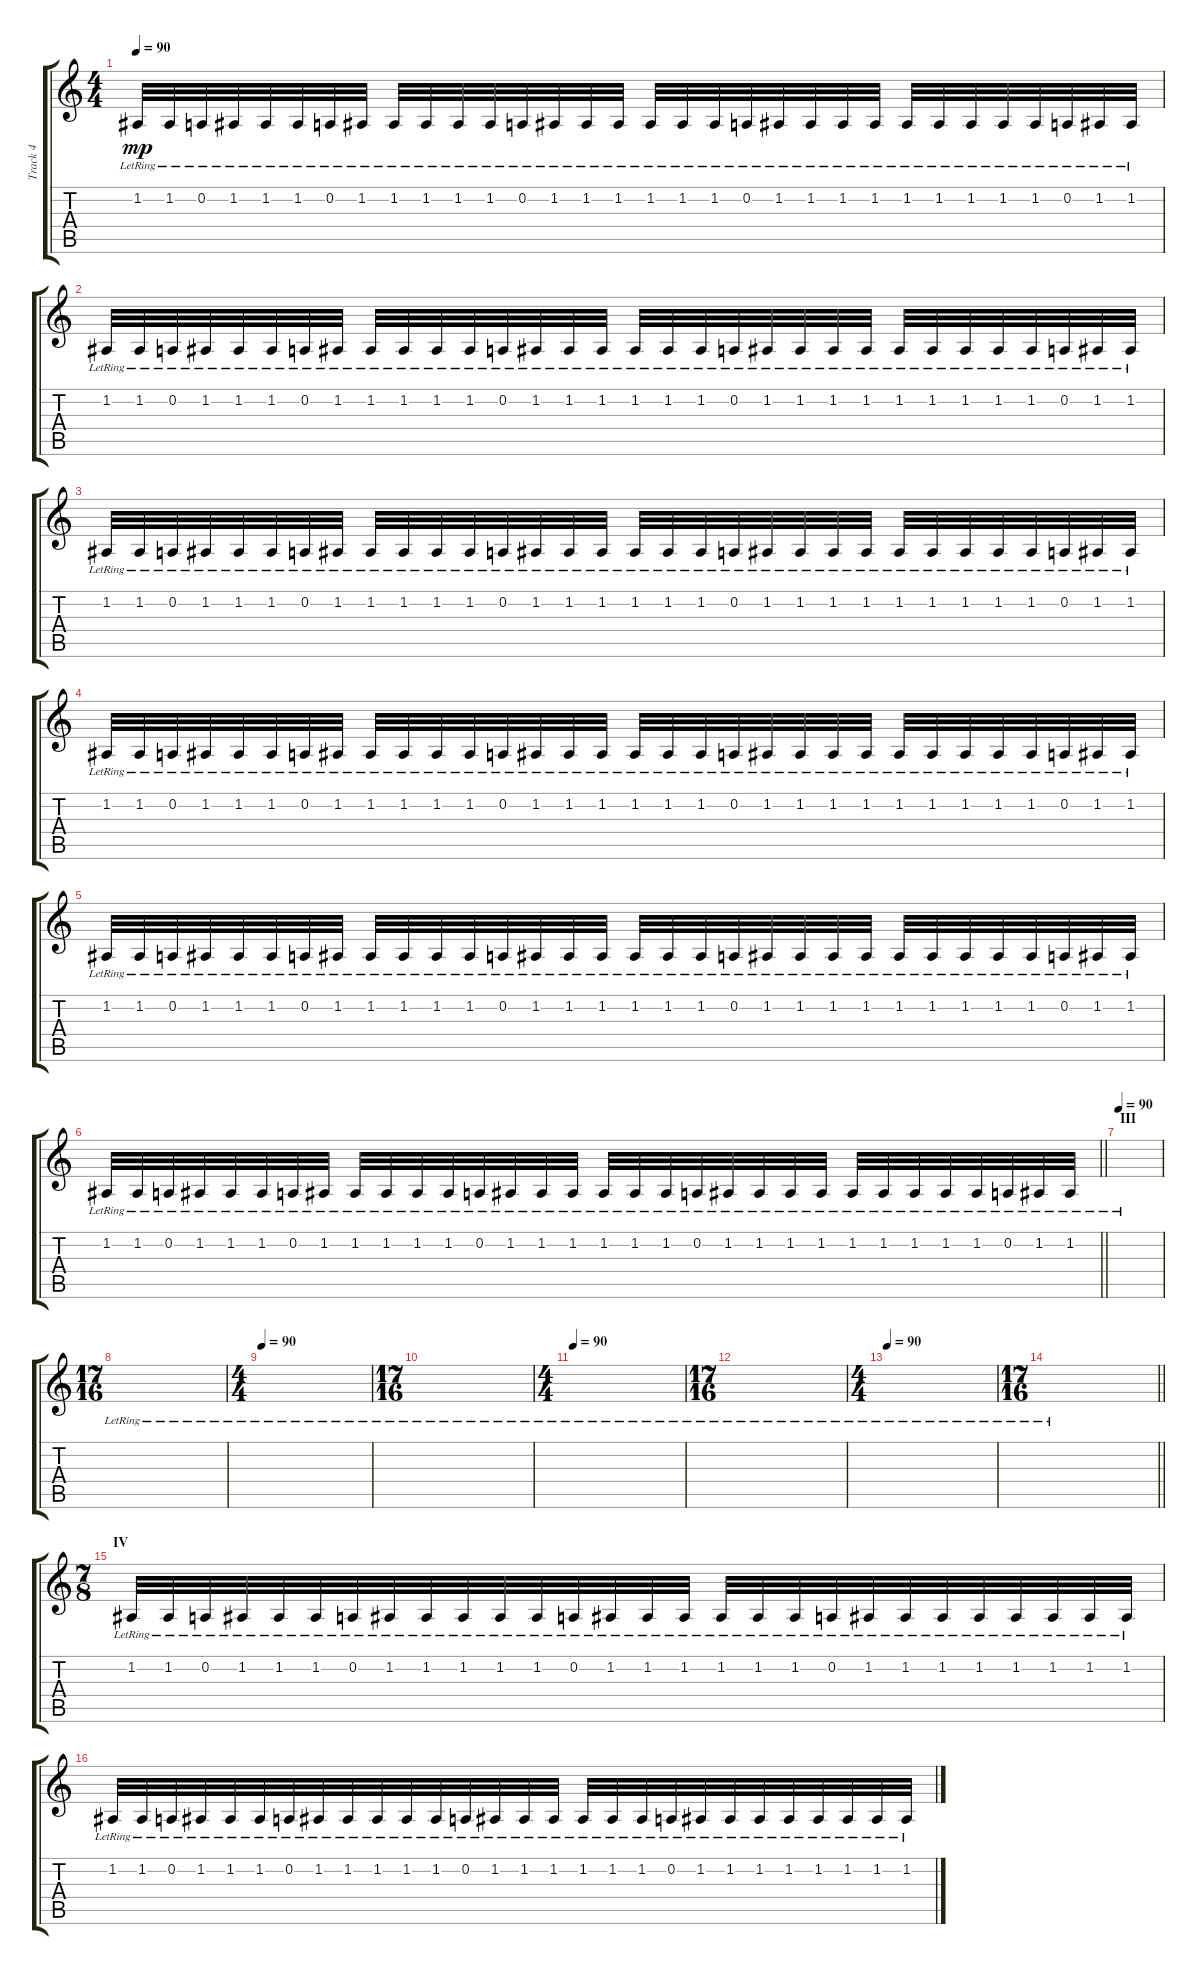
\track ("Track 4" "Track 4") {instrument telephonering}
\staff {score tabs}
\tuning (D4 A3 F3 C3 G2 D2) {hide}
\ts (4 4)
\tempo 90
\clef g2
\ks c
1.2{lr}.32{dy mp volume 13} 1.2{lr}.32 0.2{lr}.32 1.2{lr}.32 1.2{lr}.32 1.2{lr}.32 0.2{lr}.32 1.2{lr}.32 1.2{lr}.32 1.2{lr}.32 1.2{lr}.32 1.2{lr}.32 0.2{lr}.32 1.2{lr}.32 1.2{lr}.32 1.2{lr}.32 1.2{lr}.32 1.2{lr}.32 1.2{lr}.32 0.2{lr}.32 1.2{lr}.32 1.2{lr}.32 1.2{lr}.32 1.2{lr}.32 1.2{lr}.32 1.2{lr}.32 1.2{lr}.32 1.2{lr}.32 1.2{lr}.32 0.2{lr}.32 1.2{lr}.32 1.2{lr}.32 |
1.2{lr}.32{volume 0} 1.2{lr}.32 0.2{lr}.32 1.2{lr}.32 1.2{lr}.32 1.2{lr}.32 0.2{lr}.32 1.2{lr}.32 1.2{lr}.32 1.2{lr}.32 1.2{lr}.32 1.2{lr}.32 0.2{lr}.32 1.2{lr}.32 1.2{lr}.32 1.2{lr}.32 1.2{lr}.32 1.2{lr}.32 1.2{lr}.32 0.2{lr}.32 1.2{lr}.32 1.2{lr}.32 1.2{lr}.32 1.2{lr}.32 1.2{lr}.32 1.2{lr}.32 1.2{lr}.32 1.2{lr}.32 1.2{lr}.32 0.2{lr}.32 1.2{lr}.32 1.2{lr}.32 |
1.2{lr}.32{volume 13} 1.2{lr}.32 0.2{lr}.32 1.2{lr}.32 1.2{lr}.32 1.2{lr}.32 0.2{lr}.32 1.2{lr}.32 1.2{lr}.32 1.2{lr}.32 1.2{lr}.32 1.2{lr}.32 0.2{lr}.32 1.2{lr}.32 1.2{lr}.32 1.2{lr}.32 1.2{lr}.32 1.2{lr}.32 1.2{lr}.32 0.2{lr}.32 1.2{lr}.32 1.2{lr}.32 1.2{lr}.32 1.2{lr}.32 1.2{lr}.32 1.2{lr}.32 1.2{lr}.32 1.2{lr}.32 1.2{lr}.32 0.2{lr}.32 1.2{lr}.32 1.2{lr}.32 |
1.2{lr}.32{volume 0} 1.2{lr}.32 0.2{lr}.32 1.2{lr}.32 1.2{lr}.32 1.2{lr}.32 0.2{lr}.32 1.2{lr}.32 1.2{lr}.32 1.2{lr}.32 1.2{lr}.32 1.2{lr}.32 0.2{lr}.32 1.2{lr}.32 1.2{lr}.32 1.2{lr}.32 1.2{lr}.32 1.2{lr}.32 1.2{lr}.32 0.2{lr}.32 1.2{lr}.32 1.2{lr}.32 1.2{lr}.32 1.2{lr}.32 1.2{lr}.32 1.2{lr}.32 1.2{lr}.32 1.2{lr}.32 1.2{lr}.32 0.2{lr}.32 1.2{lr}.32 1.2{lr}.32 |
1.2{lr}.32{volume 13} 1.2{lr}.32 0.2{lr}.32 1.2{lr}.32 1.2{lr}.32 1.2{lr}.32 0.2{lr}.32 1.2{lr}.32 1.2{lr}.32 1.2{lr}.32 1.2{lr}.32 1.2{lr}.32 0.2{lr}.32 1.2{lr}.32 1.2{lr}.32 1.2{lr}.32 1.2{lr}.32 1.2{lr}.32 1.2{lr}.32 0.2{lr}.32 1.2{lr}.32 1.2{lr}.32 1.2{lr}.32 1.2{lr}.32 1.2{lr}.32 1.2{lr}.32 1.2{lr}.32 1.2{lr}.32 1.2{lr}.32 0.2{lr}.32 1.2{lr}.32 1.2{lr}.32 |
\barLineRight lightlight
1.2{lr}.32{volume 0} 1.2{lr}.32 0.2{lr}.32 1.2{lr}.32 1.2{lr}.32 1.2{lr}.32 0.2{lr}.32 1.2{lr}.32 1.2{lr}.32 1.2{lr}.32 1.2{lr}.32 1.2{lr}.32 0.2{lr}.32 1.2{lr}.32 1.2{lr}.32 1.2{lr}.32 1.2{lr}.32 1.2{lr}.32 1.2{lr}.32 0.2{lr}.32 1.2{lr}.32 1.2{lr}.32 1.2{lr}.32 1.2{lr}.32 1.2{lr}.32 1.2{lr}.32 1.2{lr}.32 1.2{lr}.32 1.2{lr}.32 0.2{lr}.32 1.2{lr}.32 1.2{lr}.32 |
\section ("" "III")
\tempo 90
|
\ts (17 16)
|
\ts (4 4)
\tempo 90
|
\ts (17 16)
|
\ts (4 4)
\tempo 90
|
\ts (17 16)
|
\ts (4 4)
\tempo 90
|
\ts (17 16)
\barLineRight lightlight
|
\ts (7 8)
\section ("" "IV")
1.2{lr}.32{volume 13} 1.2{lr}.32 0.2{lr}.32 1.2{lr}.32 1.2{lr}.32 1.2{lr}.32 0.2{lr}.32 1.2{lr}.32 1.2{lr}.32 1.2{lr}.32 1.2{lr}.32 1.2{lr}.32 0.2{lr}.32 1.2{lr}.32 1.2{lr}.32 1.2{lr}.32 1.2{lr}.32 1.2{lr}.32 1.2{lr}.32 0.2{lr}.32 1.2{lr}.32 1.2{lr}.32 1.2{lr}.32 1.2{lr}.32 1.2{lr}.32 1.2{lr}.32 1.2{lr}.32 1.2{lr}.32 |
1.2{lr}.32{volume 2} 1.2{lr}.32 0.2{lr}.32 1.2{lr}.32 1.2{lr}.32 1.2{lr}.32 0.2{lr}.32 1.2{lr}.32 1.2{lr}.32 1.2{lr}.32 1.2{lr}.32 1.2{lr}.32 0.2{lr}.32 1.2{lr}.32 1.2{lr}.32 1.2{lr}.32 1.2{lr}.32 1.2{lr}.32 1.2{lr}.32 0.2{lr}.32 1.2{lr}.32 1.2{lr}.32 1.2{lr}.32 1.2{lr}.32 1.2{lr}.32 1.2{lr}.32 1.2{lr}.32 1.2{lr}.32
